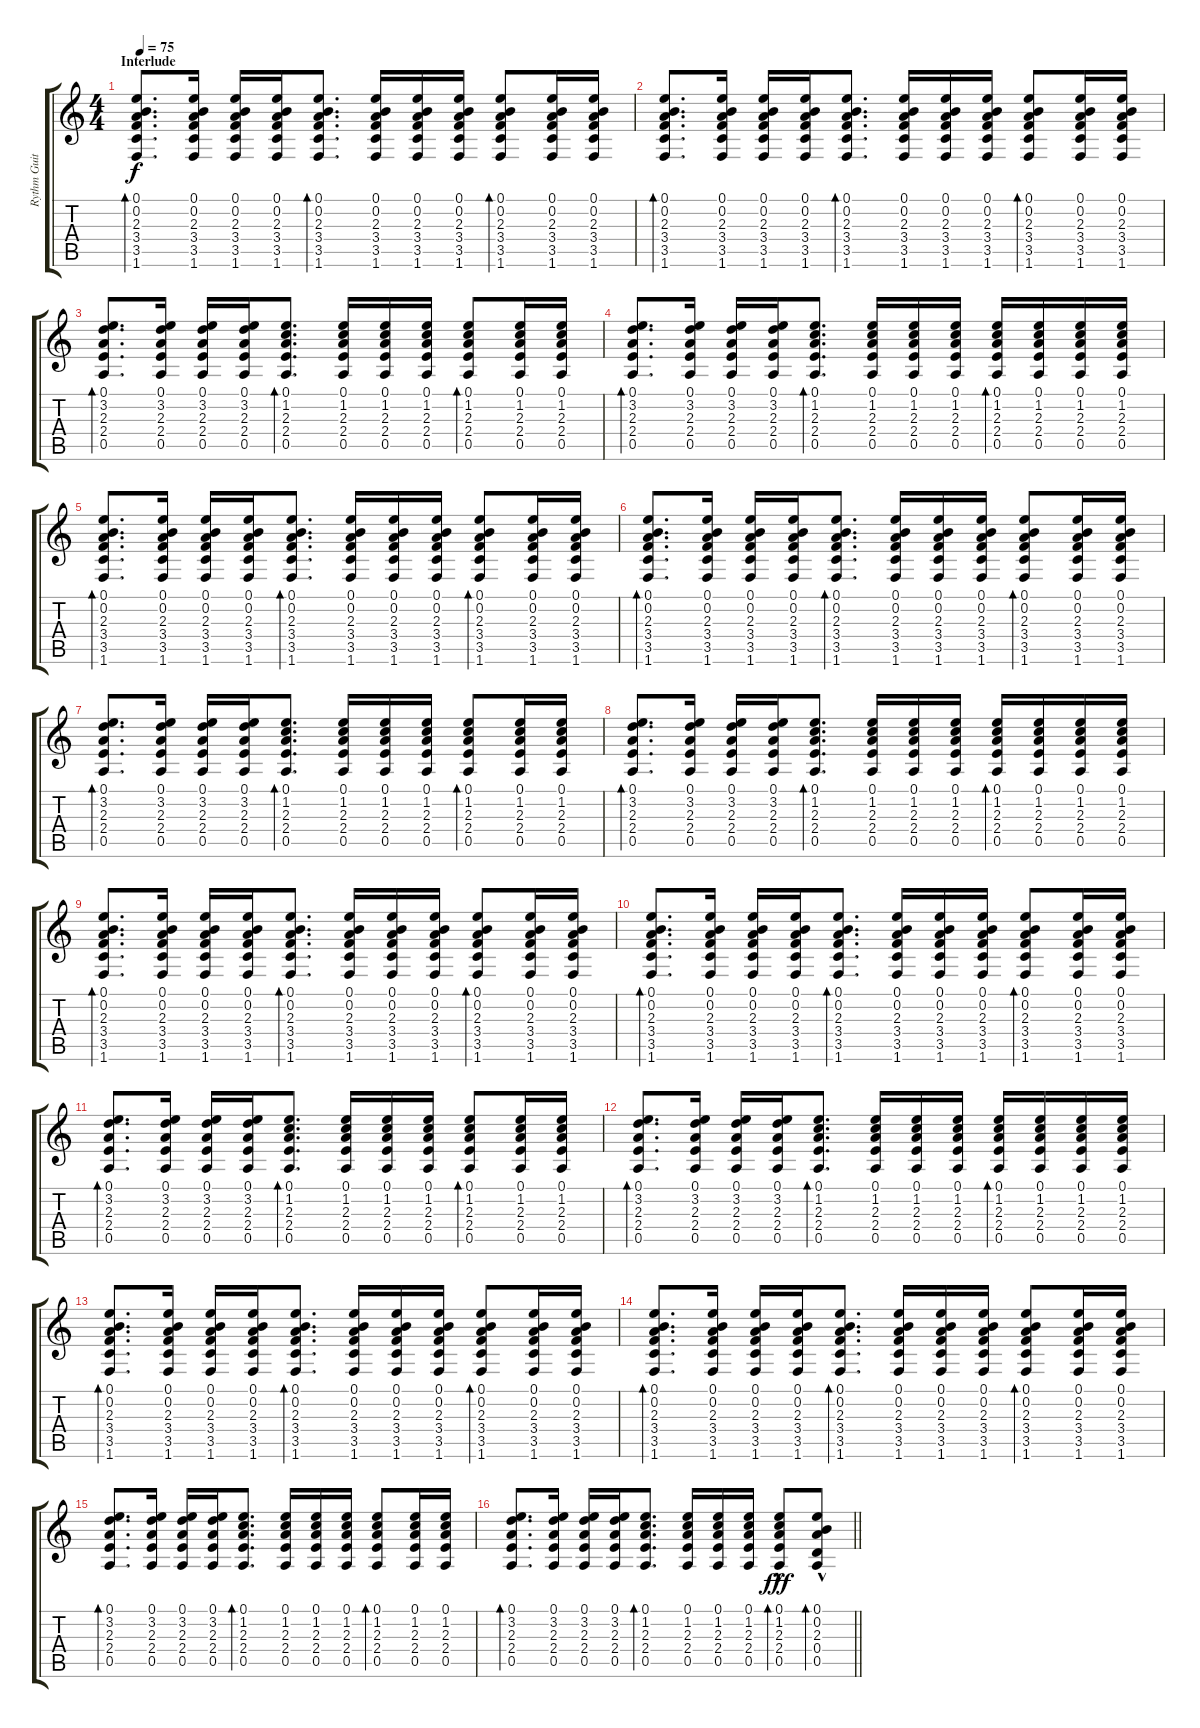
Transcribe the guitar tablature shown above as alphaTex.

\track ("Rythm Guitar" "Rythm Guit") {instrument acousticguitarsteel}
\staff {score tabs}
\tuning (E4 B3 G3 D3 A2 E2) {hide}
\ts (4 4)
\section ("" "Interlude")
\tempo 75
\clef g2
\ks c
(0.1 0.2 2.3 3.4 3.5 1.6).8{d bd 30 dy f} (0.1 0.2 2.3 3.4 3.5 1.6).16 (0.1 0.2 2.3 3.4 3.5 1.6).16 (0.1 0.2 2.3 3.4 3.5 1.6).16 (0.1 0.2 2.3 3.4 3.5 1.6).8{d bd 30} (0.1 0.2 2.3 3.4 3.5 1.6).16 (0.1 0.2 2.3 3.4 3.5 1.6).16 (0.1 0.2 2.3 3.4 3.5 1.6).16 (0.1 0.2 2.3 3.4 3.5 1.6).8{bd 30} (0.1 0.2 2.3 3.4 3.5 1.6).16 (0.1 0.2 2.3 3.4 3.5 1.6).16 |
(0.1 0.2 2.3 3.4 3.5 1.6).8{d bd 30} (0.1 0.2 2.3 3.4 3.5 1.6).16 (0.1 0.2 2.3 3.4 3.5 1.6).16 (0.1 0.2 2.3 3.4 3.5 1.6).16 (0.1 0.2 2.3 3.4 3.5 1.6).8{d bd 30} (0.1 0.2 2.3 3.4 3.5 1.6).16 (0.1 0.2 2.3 3.4 3.5 1.6).16 (0.1 0.2 2.3 3.4 3.5 1.6).16 (0.1 0.2 2.3 3.4 3.5 1.6).8{bd 30} (0.1 0.2 2.3 3.4 3.5 1.6).16 (0.1 0.2 2.3 3.4 3.5 1.6).16 |
(0.1 3.2 2.3 2.4 0.5).8{d bd 30} (0.1 3.2 2.3 2.4 0.5).16 (0.1 3.2 2.3 2.4 0.5).16 (0.1 3.2 2.3 2.4 0.5).16 (0.1 1.2 2.3 2.4 0.5).8{d bd 30} (0.1 1.2 2.3 2.4 0.5).16 (0.1 1.2 2.3 2.4 0.5).16 (0.1 1.2 2.3 2.4 0.5).16 (0.1 1.2 2.3 2.4 0.5).8{bd 30} (0.1 1.2 2.3 2.4 0.5).16 (0.1 1.2 2.3 2.4 0.5).16 |
(0.1 3.2 2.3 2.4 0.5).8{d bd 30} (0.1 3.2 2.3 2.4 0.5).16 (0.1 3.2 2.3 2.4 0.5).16 (0.1 3.2 2.3 2.4 0.5).16 (0.1 1.2 2.3 2.4 0.5).8{d bd 30} (0.1 1.2 2.3 2.4 0.5).16 (0.1 1.2 2.3 2.4 0.5).16 (0.1 1.2 2.3 2.4 0.5).16 (0.1 1.2 2.3 2.4 0.5).16{bd 30} (0.1 1.2 2.3 2.4 0.5).16 (0.1 1.2 2.3 2.4 0.5).16 (0.1 1.2 2.3 2.4 0.5).16 |
(0.1 0.2 2.3 3.4 3.5 1.6).8{d bd 30} (0.1 0.2 2.3 3.4 3.5 1.6).16 (0.1 0.2 2.3 3.4 3.5 1.6).16 (0.1 0.2 2.3 3.4 3.5 1.6).16 (0.1 0.2 2.3 3.4 3.5 1.6).8{d bd 30} (0.1 0.2 2.3 3.4 3.5 1.6).16 (0.1 0.2 2.3 3.4 3.5 1.6).16 (0.1 0.2 2.3 3.4 3.5 1.6).16 (0.1 0.2 2.3 3.4 3.5 1.6).8{bd 30} (0.1 0.2 2.3 3.4 3.5 1.6).16 (0.1 0.2 2.3 3.4 3.5 1.6).16 |
(0.1 0.2 2.3 3.4 3.5 1.6).8{d bd 30} (0.1 0.2 2.3 3.4 3.5 1.6).16 (0.1 0.2 2.3 3.4 3.5 1.6).16 (0.1 0.2 2.3 3.4 3.5 1.6).16 (0.1 0.2 2.3 3.4 3.5 1.6).8{d bd 30} (0.1 0.2 2.3 3.4 3.5 1.6).16 (0.1 0.2 2.3 3.4 3.5 1.6).16 (0.1 0.2 2.3 3.4 3.5 1.6).16 (0.1 0.2 2.3 3.4 3.5 1.6).8{bd 30} (0.1 0.2 2.3 3.4 3.5 1.6).16 (0.1 0.2 2.3 3.4 3.5 1.6).16 |
(0.1 3.2 2.3 2.4 0.5).8{d bd 30} (0.1 3.2 2.3 2.4 0.5).16 (0.1 3.2 2.3 2.4 0.5).16 (0.1 3.2 2.3 2.4 0.5).16 (0.1 1.2 2.3 2.4 0.5).8{d bd 30} (0.1 1.2 2.3 2.4 0.5).16 (0.1 1.2 2.3 2.4 0.5).16 (0.1 1.2 2.3 2.4 0.5).16 (0.1 1.2 2.3 2.4 0.5).8{bd 30} (0.1 1.2 2.3 2.4 0.5).16 (0.1 1.2 2.3 2.4 0.5).16 |
(0.1 3.2 2.3 2.4 0.5).8{d bd 30} (0.1 3.2 2.3 2.4 0.5).16 (0.1 3.2 2.3 2.4 0.5).16 (0.1 3.2 2.3 2.4 0.5).16 (0.1 1.2 2.3 2.4 0.5).8{d bd 30} (0.1 1.2 2.3 2.4 0.5).16 (0.1 1.2 2.3 2.4 0.5).16 (0.1 1.2 2.3 2.4 0.5).16 (0.1 1.2 2.3 2.4 0.5).16{bd 30} (0.1 1.2 2.3 2.4 0.5).16 (0.1 1.2 2.3 2.4 0.5).16 (0.1 1.2 2.3 2.4 0.5).16 |
(0.1 0.2 2.3 3.4 3.5 1.6).8{d bd 30} (0.1 0.2 2.3 3.4 3.5 1.6).16 (0.1 0.2 2.3 3.4 3.5 1.6).16 (0.1 0.2 2.3 3.4 3.5 1.6).16 (0.1 0.2 2.3 3.4 3.5 1.6).8{d bd 30} (0.1 0.2 2.3 3.4 3.5 1.6).16 (0.1 0.2 2.3 3.4 3.5 1.6).16 (0.1 0.2 2.3 3.4 3.5 1.6).16 (0.1 0.2 2.3 3.4 3.5 1.6).8{bd 30} (0.1 0.2 2.3 3.4 3.5 1.6).16 (0.1 0.2 2.3 3.4 3.5 1.6).16 |
(0.1 0.2 2.3 3.4 3.5 1.6).8{d bd 30} (0.1 0.2 2.3 3.4 3.5 1.6).16 (0.1 0.2 2.3 3.4 3.5 1.6).16 (0.1 0.2 2.3 3.4 3.5 1.6).16 (0.1 0.2 2.3 3.4 3.5 1.6).8{d bd 30} (0.1 0.2 2.3 3.4 3.5 1.6).16 (0.1 0.2 2.3 3.4 3.5 1.6).16 (0.1 0.2 2.3 3.4 3.5 1.6).16 (0.1 0.2 2.3 3.4 3.5 1.6).8{bd 30} (0.1 0.2 2.3 3.4 3.5 1.6).16 (0.1 0.2 2.3 3.4 3.5 1.6).16 |
(0.1 3.2 2.3 2.4 0.5).8{d bd 30} (0.1 3.2 2.3 2.4 0.5).16 (0.1 3.2 2.3 2.4 0.5).16 (0.1 3.2 2.3 2.4 0.5).16 (0.1 1.2 2.3 2.4 0.5).8{d bd 30} (0.1 1.2 2.3 2.4 0.5).16 (0.1 1.2 2.3 2.4 0.5).16 (0.1 1.2 2.3 2.4 0.5).16 (0.1 1.2 2.3 2.4 0.5).8{bd 30} (0.1 1.2 2.3 2.4 0.5).16 (0.1 1.2 2.3 2.4 0.5).16 |
(0.1 3.2 2.3 2.4 0.5).8{d bd 30} (0.1 3.2 2.3 2.4 0.5).16 (0.1 3.2 2.3 2.4 0.5).16 (0.1 3.2 2.3 2.4 0.5).16 (0.1 1.2 2.3 2.4 0.5).8{d bd 30} (0.1 1.2 2.3 2.4 0.5).16 (0.1 1.2 2.3 2.4 0.5).16 (0.1 1.2 2.3 2.4 0.5).16 (0.1 1.2 2.3 2.4 0.5).16{bd 30} (0.1 1.2 2.3 2.4 0.5).16 (0.1 1.2 2.3 2.4 0.5).16 (0.1 1.2 2.3 2.4 0.5).16 |
(0.1 0.2 2.3 3.4 3.5 1.6).8{d bd 30} (0.1 0.2 2.3 3.4 3.5 1.6).16 (0.1 0.2 2.3 3.4 3.5 1.6).16 (0.1 0.2 2.3 3.4 3.5 1.6).16 (0.1 0.2 2.3 3.4 3.5 1.6).8{d bd 30} (0.1 0.2 2.3 3.4 3.5 1.6).16 (0.1 0.2 2.3 3.4 3.5 1.6).16 (0.1 0.2 2.3 3.4 3.5 1.6).16 (0.1 0.2 2.3 3.4 3.5 1.6).8{bd 30} (0.1 0.2 2.3 3.4 3.5 1.6).16 (0.1 0.2 2.3 3.4 3.5 1.6).16 |
(0.1 0.2 2.3 3.4 3.5 1.6).8{d bd 30} (0.1 0.2 2.3 3.4 3.5 1.6).16 (0.1 0.2 2.3 3.4 3.5 1.6).16 (0.1 0.2 2.3 3.4 3.5 1.6).16 (0.1 0.2 2.3 3.4 3.5 1.6).8{d bd 30} (0.1 0.2 2.3 3.4 3.5 1.6).16 (0.1 0.2 2.3 3.4 3.5 1.6).16 (0.1 0.2 2.3 3.4 3.5 1.6).16 (0.1 0.2 2.3 3.4 3.5 1.6).8{bd 30} (0.1 0.2 2.3 3.4 3.5 1.6).16 (0.1 0.2 2.3 3.4 3.5 1.6).16 |
(0.1 3.2 2.3 2.4 0.5).8{d bd 30} (0.1 3.2 2.3 2.4 0.5).16 (0.1 3.2 2.3 2.4 0.5).16 (0.1 3.2 2.3 2.4 0.5).16 (0.1 1.2 2.3 2.4 0.5).8{d bd 30} (0.1 1.2 2.3 2.4 0.5).16 (0.1 1.2 2.3 2.4 0.5).16 (0.1 1.2 2.3 2.4 0.5).16 (0.1 1.2 2.3 2.4 0.5).8{bd 30} (0.1 1.2 2.3 2.4 0.5).16 (0.1 1.2 2.3 2.4 0.5).16 |
\barLineRight lightlight
(0.1 3.2 2.3 2.4 0.5).8{d bd 30} (0.1 3.2 2.3 2.4 0.5).16 (0.1 3.2 2.3 2.4 0.5).16 (0.1 3.2 2.3 2.4 0.5).16 (0.1 1.2 2.3 2.4 0.5).8{d bd 30} (0.1 1.2 2.3 2.4 0.5).16 (0.1 1.2 2.3 2.4 0.5).16 (0.1 1.2 2.3 2.4 0.5).16 (0.1{hac} 1.2{hac} 2.3{hac} 2.4{hac} 0.5{hac}).8{bd 30 dy fff} (0.1{hac} 0.2{hac} 2.3{hac} 0.4{hac} 0.5{hac}).8{bd 60}
